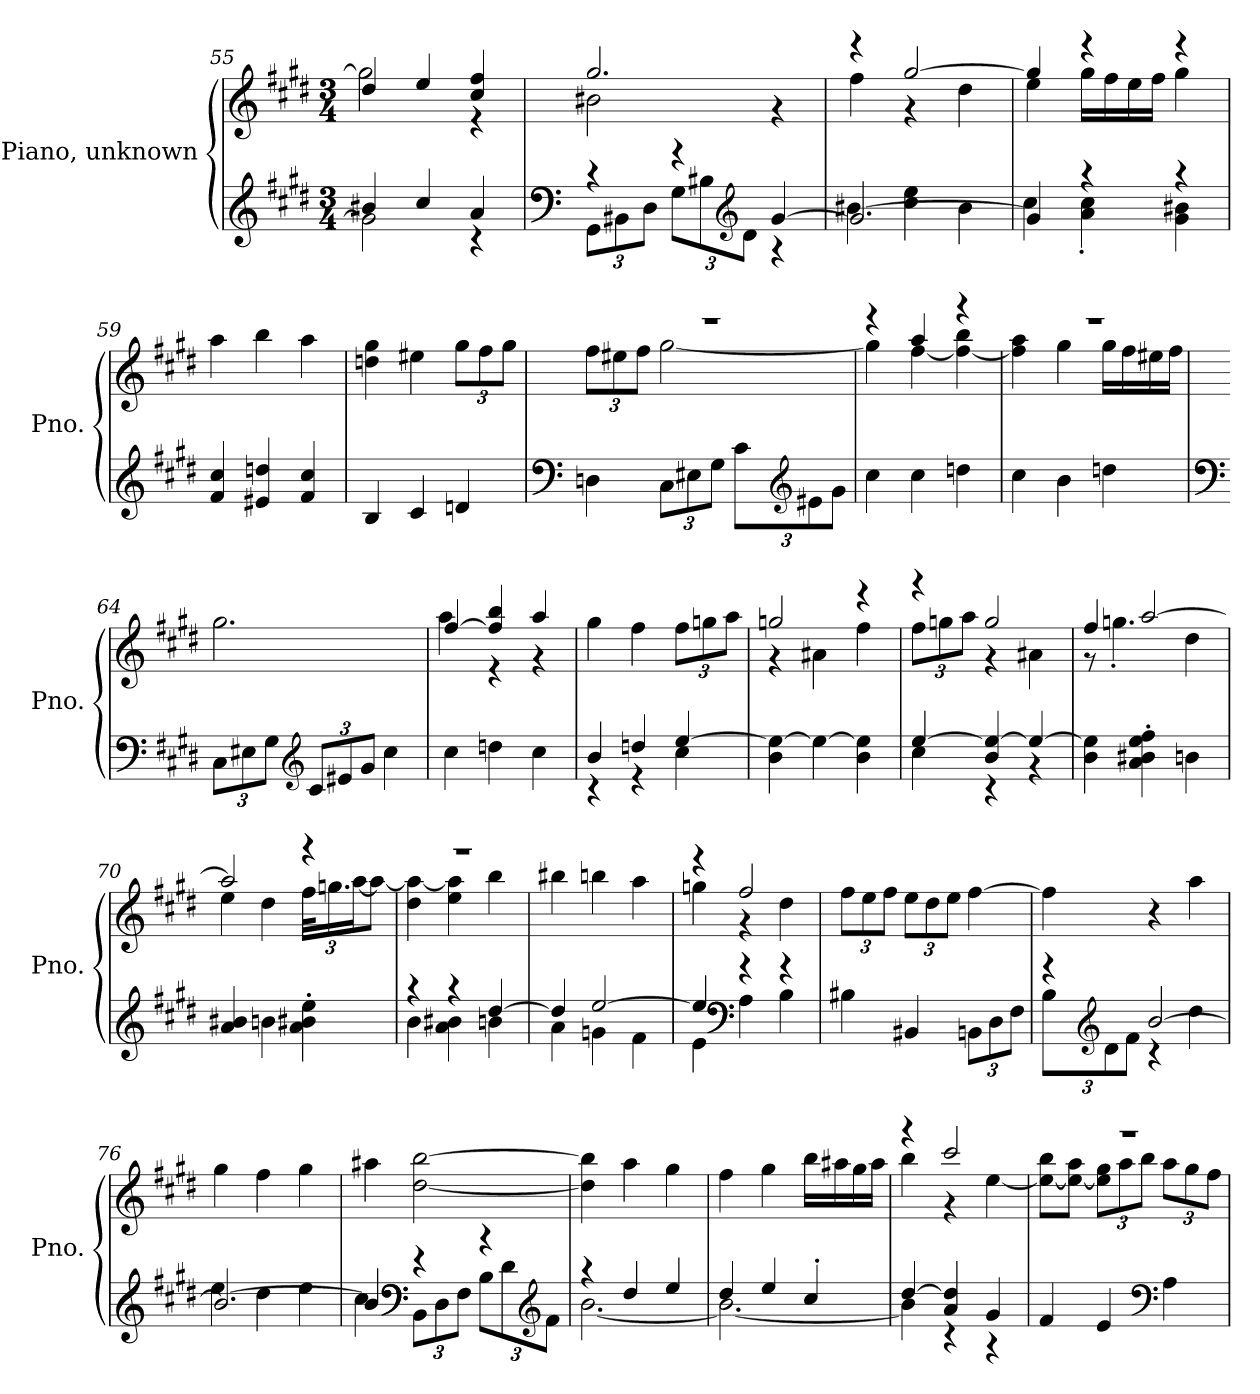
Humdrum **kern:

**kern	**kern
*part1	*part1
*staff2	*staff1
*I"Piano, unknown	*
*I'Pno.	*
*clefG2	*clefG2
*k[f#c#g#d#]	*k[f#c#g#d#]
*M3/4	*M3/4
=55	=55
*^	*^
4b#X/	2g#\]	4dd#/	2gg#\]
4cc#/	.	4ee/	.
4a/	4r	4cc#/ 4ff#/	4r
=56	=56	=56	=56
*clefF4	*	*	*
*	*Xbrackettup	*	*
4r	12GG#\L	2.gg#/	2b#X\
.	12BB#X\	.	.
.	12D#\J	.	.
4r	12G#\L	.	.
.	12B#X\	.	.
*clefG2	*	*	*
.	12d#\J	.	.
[4g#/	4r	.	4r
=57	=57	=57	=57
2.g#/_	4b#X\	4r	4ff#\
.	4cc#\ 4ee\	[2gg#/	4r
.	4b#\	.	4dd#\
!!LO:LB:g=z	!!
=58	=58	=58	=58
4g#/]	4cc#\	4gg#/]	4ee\
4r	4a\' 4cc#\'	4r	16gg#\LL
.	.	.	16ff#\
.	.	.	16ee\
.	.	.	16ff#\JJ
4r	4g#\ 4b#X\	4r	4gg#\
*v	*v	*	*
*	*v	*v
=59	=59
4f#/ 4cc#/	4aa\
4e#X/ 4ddn/	4bb\
4f#/ 4cc#/	4aa\
=60	=60
4B/	4ddn\ 4gg#\
4c#/	4ee#X\
*	*Xbrackettup
4dn/	12gg#\L
.	12ff#\
.	12gg#\J
=61	=61
*clefF4	*
*	*^
4Dn\	2.r	12ff#\L
.	.	12ee#X\
.	.	12ff#\J
12C#\L	.	[2gg#\
12E#X\	.	.
12G#\J	.	.
12c#\L	.	.
*clefG2	*	*
12e#X\	.	.
12g#\J	.	.
=62	=62	=62
4cc#\	4r	4gg#\]
4cc#\	4aa/	[4ff#\
4ddn\	4r	4ff#\_ 4bb\
!!LO:PB:g=z	!!
=63	=63	=63
4cc#\	2.r	4ff#\] 4aa\
4b\	.	4gg#\
4ddn\	.	16gg#\LL
.	.	16ff#\
.	.	16ee#X\
.	.	16ff#\JJ
*	*v	*v
=64	=64
*clefF4	*
12C#\L	2.gg#\
12E#X\	.
12G#\J	.
*clefG2	*
12c#/L	.
12e#X/	.
12g#/J	.
4cc#\	.
=65	=65
*	*^
4cc#\	[4ff#/	4aa\
4ddn\	4ff#/] 4bb/	4r
4cc#\	4aa/	4r
*	*v	*v
=66	=66
*^	*
4b/	4r	4gg#\
4ddn/	4r	4ff#\
[4ee/	4cc#\	12ff#\L
.	.	12ggn\
.	.	12aa\J
*v	*v	*
=67	=67
*	*^
4b\ 4ee\_	2ggn/	4r
4ee\_	.	4a#X\
4b\ 4ee\]	4r	4ff#\
!!LO:LB:g=z	!!
=68	=68	=68
*^	*	*
[4ee/	4cc#\	4r	12ff#\L
.	.	.	12ggn\
.	.	.	12aa\J
4b/ 4ee/_	4r	2gg/	4r
4ee/_	4r	.	4a#X\
*v	*v	*	*
=69	=69	=69
4b\ 4ee\]	4ff#/	8r
.	.	4.ggn'\
4a\' 4b#X\' 4ee\' 4ff#\'	[2aa/	.
4bn\	.	4dd#\
=70	=70	=70
4a/ 4b#X/	2aa/]	4ee\
4bn\	.	4dd#\
4a\' 4b#X\' 4ee\'	4r	48ff#\KLL
.	.	24.ggn\
.	.	[24aa\J
.	.	8aa\J_
=71	=71	=71
*^	*	*
4r	4b\	2.r	4dd#\ 4aa\_
4r	4a\ 4b#X\	.	4ee\ 4aa\]
[4dd#/	4bn\	.	4bb\
*	*	*v	*v
=72	=72	=72
4dd#/]	4a\	4bb#X\
[2ee/	4gn\	4bbn\
.	4f#\	4aa\
=73	=73	=73
*	*	*^
4ee/]	4e\	4r	4ggn\
*clefF4	*	*	*
4r	4A\	2ff#/	4r
4r	4B\	.	4dd#\
*v	*v	*	*
*	*v	*v
!!LO:LB:g=z
=74	=74
4B#X\	12ff#\L
.	12ee\
.	12ff#\J
4BB#X/	12ee\L
.	12dd#\
.	12ee\J
12BBn\L	[4ff#\
12D#\	.
12F#\J	.
=75	=75
*^	*
4r	12B\L	4ff#\]
*clefG2	*	*
.	12d#\	.
.	12f#\J	.
[2b/	4r	4r
.	4dd#\	4aa\
=76	=76	=76
2.b/_	4ee\	4gg#\
.	4dd#\	4ff#\
.	4ee\	4gg#\
=77	=77	=77
4b/]	4cc#\	4aa#X\
*clefF4	*	*
4r	12BB\L	[2dd#\ [2bb\
.	12D#\	.
.	12F#\J	.
4r	12B\L	.
.	12d#\	.
*clefG2	*	*
.	12f#\J	.
=78	=78	=78
4r	[2.b\	4dd#\] 4bb\]
4dd#/	.	4aa\
4ee/	.	4gg#\
!!LO:LB:g=z
=79	=79	=79
4dd#/	2.b\_	4ff#\
4ee/	.	4gg#\
4cc#'/	.	16bb\LL
.	.	16aa#X\
.	.	16gg#\
.	.	16aa#\JJ
=80	=80	=80
*	*	*^
[4dd#/	4b\]	4r	4bb\
4a/ 4dd#/]	4r	2ccc#/	4r
4g#/	4r	.	[4ee\
*v	*v	*	*
=81	=81	=81
4f#/	2.r	8ee\_ 8bb\L
.	.	8ee\_ 8aa\J
4e/	.	12ee\] 12gg#\L
.	.	12aa\
.	.	12bb\J
*clefF4	*	*
4A\	.	12aa\L
.	.	12gg#\
.	.	12ff#\J
*	*v	*v
=	=
*-	*-
